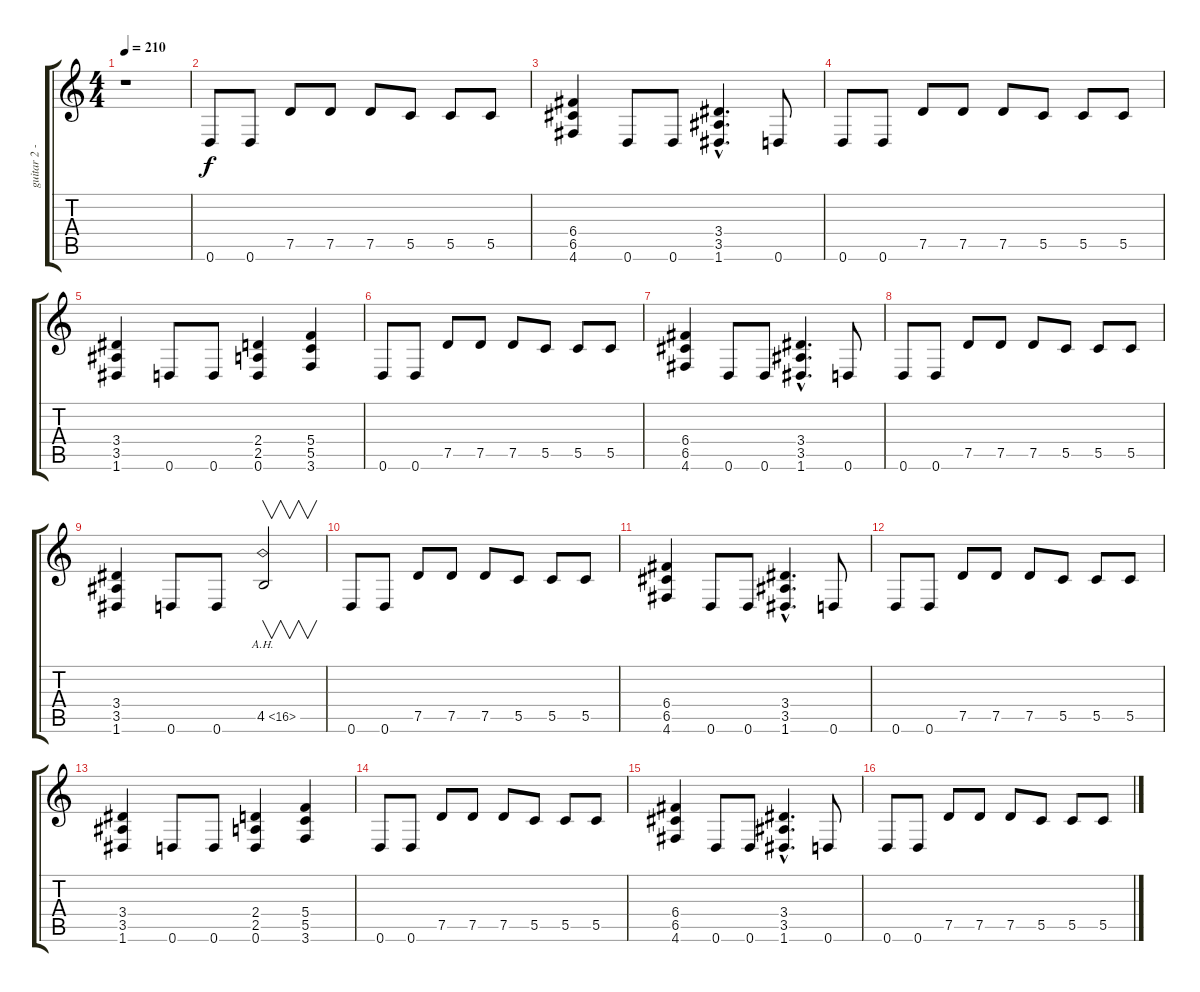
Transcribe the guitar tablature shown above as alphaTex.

\track ("guitar 2 - Kride" "guitar 2 -") {instrument distortionguitar}
\staff {score tabs}
\tuning (D4 A3 F3 C3 G2 D2) {hide}
\ts (4 4)
\tempo 210
\clef g2
\ks c
r.1{dy f} |
0.6.8 0.6.8 7.5.8 7.5.8 7.5.8 5.5.8 5.5.8 5.5.8 |
(6.4 6.5 4.6).4 0.6.8 0.6.8 (3.4{hac} 3.5{hac} 1.6{hac}).4{d} 0.6.8 |
0.6.8 0.6.8 7.5.8 7.5.8 7.5.8 5.5.8 5.5.8 5.5.8 |
(3.4 3.5 1.6).4 0.6.8 0.6.8 (2.4 2.5 0.6).4 (5.4 5.5 3.6).4 |
0.6.8 0.6.8 7.5.8 7.5.8 7.5.8 5.5.8 5.5.8 5.5.8 |
(6.4 6.5 4.6).4 0.6.8 0.6.8 (3.4{hac} 3.5{hac} 1.6{hac}).4{d} 0.6.8 |
0.6.8 0.6.8 7.5.8 7.5.8 7.5.8 5.5.8 5.5.8 5.5.8 |
(3.4 3.5 1.6).4 0.6.8 0.6.8 4.5{ah 12}.2{v} |
0.6.8 0.6.8 7.5.8 7.5.8 7.5.8 5.5.8 5.5.8 5.5.8 |
(6.4 6.5 4.6).4 0.6.8 0.6.8 (3.4{hac} 3.5{hac} 1.6{hac}).4{d} 0.6.8 |
0.6.8 0.6.8 7.5.8 7.5.8 7.5.8 5.5.8 5.5.8 5.5.8 |
(3.4 3.5 1.6).4 0.6.8 0.6.8 (2.4 2.5 0.6).4 (5.4 5.5 3.6).4 |
0.6.8 0.6.8 7.5.8 7.5.8 7.5.8 5.5.8 5.5.8 5.5.8 |
(6.4 6.5 4.6).4 0.6.8 0.6.8 (3.4{hac} 3.5{hac} 1.6{hac}).4{d} 0.6.8 |
0.6.8 0.6.8 7.5.8 7.5.8 7.5.8 5.5.8 5.5.8 5.5.8
